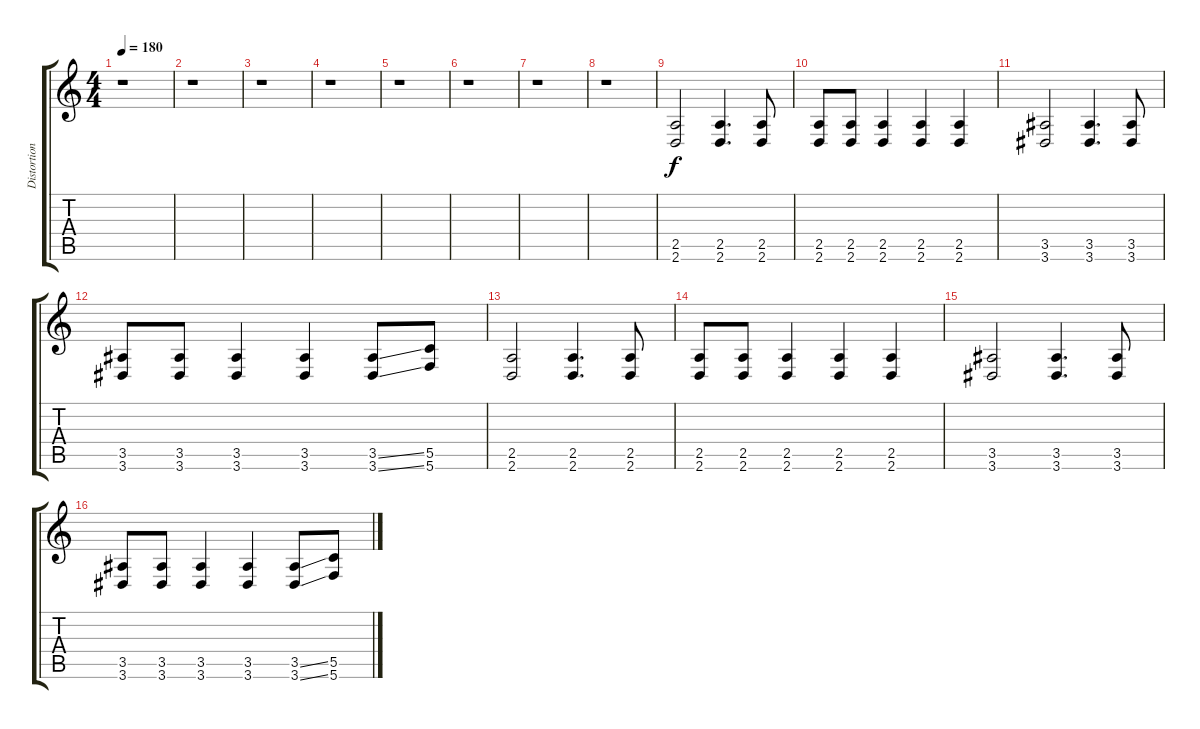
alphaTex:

\track ("Distortion (Daron)" "Distortion") {instrument distortionguitar}
\staff {score tabs}
\tuning (D4 A3 F3 C3 G2 C2) {hide}
\ts (4 4)
\tempo 180
\clef g2
\ks c
r.1{dy f} |
r.1 |
r.1 |
r.1 |
r.1 |
r.1 |
r.1 |
r.1 |
(2.5 2.6).2 (2.5 2.6).4{d} (2.5 2.6).8 |
(2.5 2.6).8 (2.5 2.6).8 (2.5 2.6).4 (2.5 2.6).4 (2.5 2.6).4 |
(3.5 3.6).2 (3.5 3.6).4{d} (3.5 3.6).8 |
(3.5 3.6).8 (3.5 3.6).8 (3.5 3.6).4 (3.5 3.6).4 (3.5{ss} 3.6{ss}).8 (5.5 5.6).8 |
(2.5 2.6).2 (2.5 2.6).4{d} (2.5 2.6).8 |
(2.5 2.6).8 (2.5 2.6).8 (2.5 2.6).4 (2.5 2.6).4 (2.5 2.6).4 |
(3.5 3.6).2 (3.5 3.6).4{d} (3.5 3.6).8 |
(3.5 3.6).8 (3.5 3.6).8 (3.5 3.6).4 (3.5 3.6).4 (3.5{ss} 3.6{ss}).8 (5.5 5.6).8
